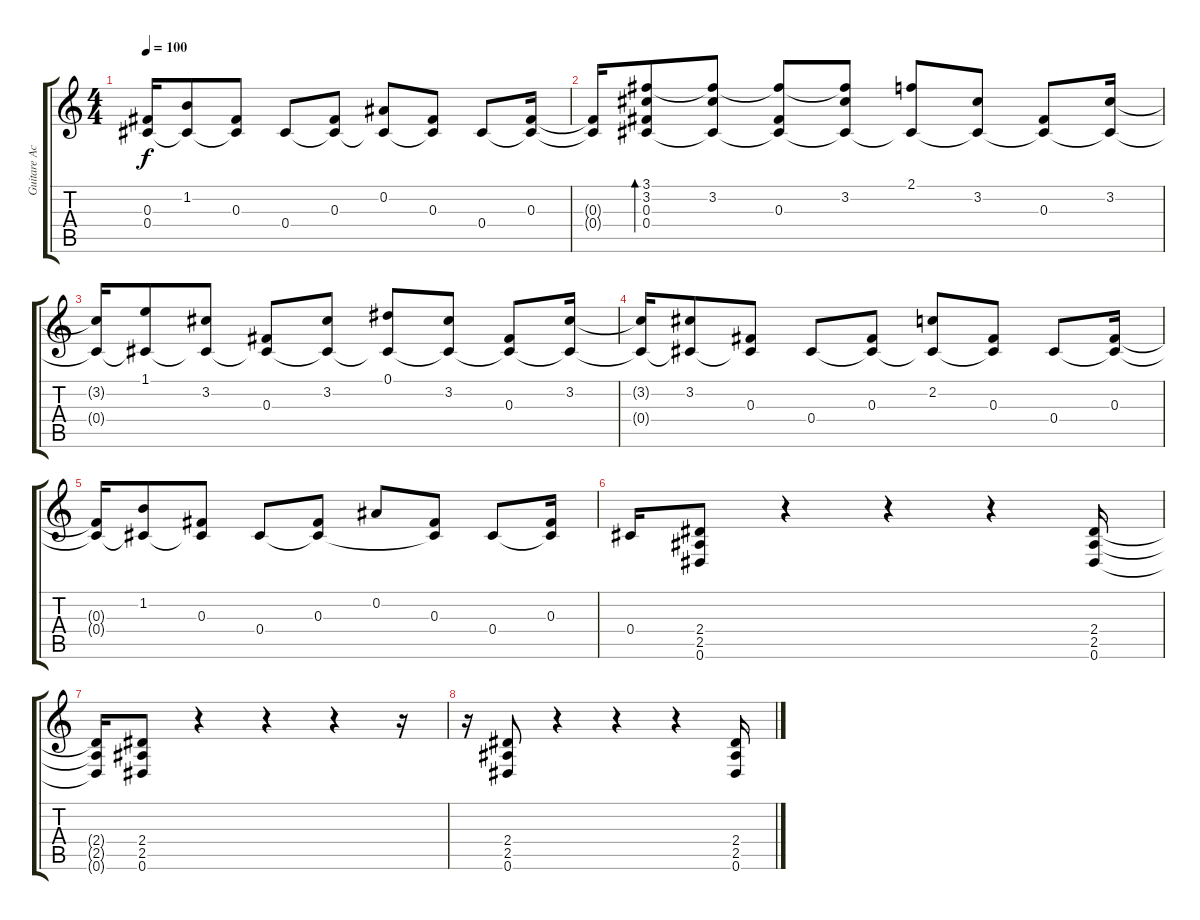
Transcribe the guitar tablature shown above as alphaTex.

\track ("Guitare Accompagnement" "Guitare Ac") {instrument overdrivenguitar}
\staff {score tabs}
\tuning (Eb4 Bb3 Gb3 Db3 Ab2 Eb2) {hide}
\ts (4 4)
\tempo 100
\clef g2
\ks c
(0.3{t} 0.4{t}).16{dy f} (1.2 0.4{t}).8 (0.3 0.4{t}).8 0.4.8 (0.3 0.4{t}).8 (0.2 0.4{t}).8 (0.3 0.4{t}).8 0.4.8 (0.3 0.4{t}).16 |
(0.3{t} 0.4{t}).16 (3.1 3.2 0.3 0.4).8{bd 60} (3.1{t} 3.2 0.4{t}).8 (3.1{t} 0.3 0.4{t}).8 (3.1{t} 3.2 0.4{t}).8 (2.1 0.4{t}).8 (3.2 0.4{t}).8 (0.3 0.4{t}).8 (3.2 0.4{t}).16 |
(3.2{t} 0.4{t}).16 (1.1 0.4{t}).8 (3.2 0.4{t}).8 (0.3 0.4{t}).8 (3.2 0.4{t}).8 (0.1 0.4{t}).8 (3.2 0.4{t}).8 (0.3 0.4{t}).8 (3.2 0.4{t}).16 |
(3.2{t} 0.4{t}).16 (3.2 0.4{t}).8 (0.3 0.4{t}).8 0.4.8 (0.3 0.4{t}).8 (2.2 0.4{t}).8 (0.3 0.4{t}).8 0.4.8 (0.3 0.4{t}).16 |
(0.3{t} 0.4{t}).16 (1.2 0.4{t}).8 (0.3 0.4{t}).8 0.4.8 (0.3 0.4{t}).8 0.2.8 (0.3 0.4{t}).8 0.4.8 (0.3 0.4{t}).16 |
0.4.16{volume 14 instrument overdrivenguitar} (2.4 2.5 0.6).8 r.4 r.4 r.4 (2.4 2.5 0.6).16 |
(2.4{t} 2.5{t} 0.6{t}).16 (2.4 2.5 0.6).8 r.4 r.4 r.4 r.16 |
r.16 (2.4 2.5 0.6).8 r.4 r.4 r.4 (2.4 2.5 0.6).16
